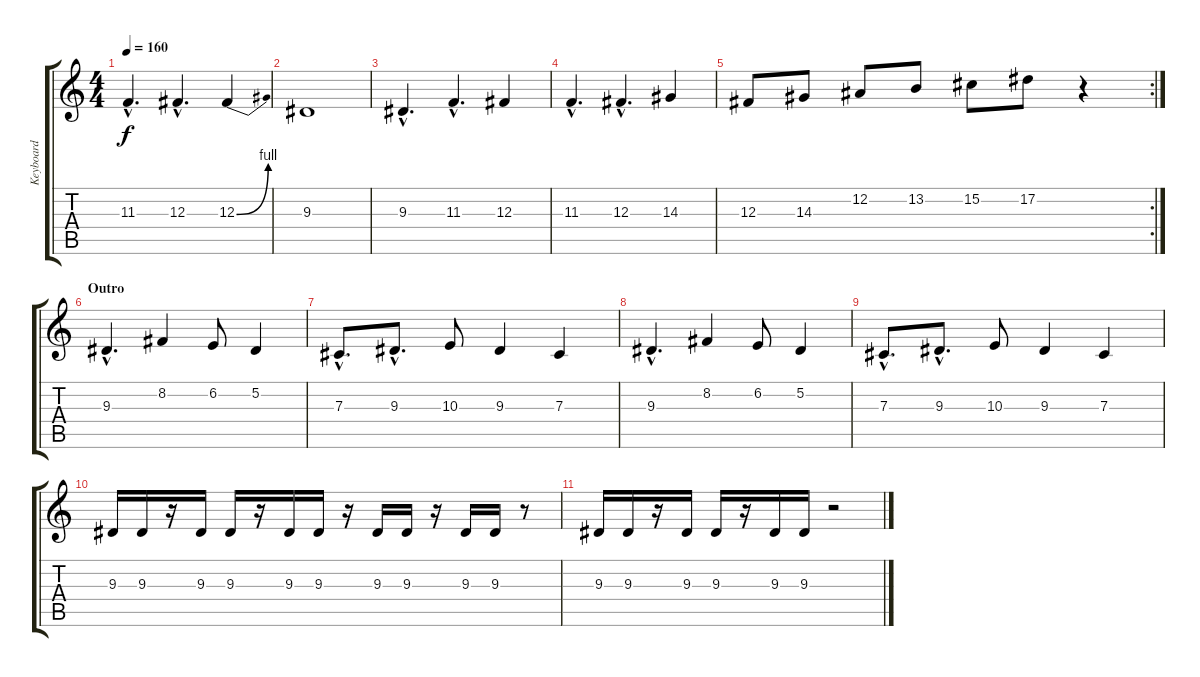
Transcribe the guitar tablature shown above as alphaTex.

\track ("Keyboard" "Keyboard") {instrument stringensemble1}
\staff {score tabs}
\tuning (Eb4 Bb3 Gb3 Db3 Ab2 Eb2) {hide}
\ts (4 4)
\tempo 160
\clef g2
\ks c
11.3{hac}.4{d dy f} 12.3{hac}.4{d} 12.3{be (bend 0 0 60 4)}.4 |
9.3.1 |
9.3{hac}.4{d} 11.3{hac}.4{d} 12.3.4 |
11.3{hac}.4{d} 12.3{hac}.4{d} 14.3.4 |
\rc 2
12.3.8 14.3.8 12.2.8 13.2.8 15.2.8 17.2.8 r.4 |
\section ("" "Outro")
9.3{hac}.4{d instrument orchestrahit} 8.2.4 6.2.8 5.2.4 |
7.3{hac}.8{d} 9.3{hac}.8{d} 10.3.8 9.3.4 7.3.4 |
9.3{hac}.4{d instrument orchestrahit} 8.2.4 6.2.8 5.2.4 |
7.3{hac}.8{d} 9.3{hac}.8{d} 10.3.8 9.3.4 7.3.4 |
9.3.16 9.3.16 r.16 9.3.16 9.3.16 r.16 9.3.16 9.3.16 r.16 9.3.16 9.3.16 r.16 9.3.16 9.3.16 r.8 |
9.3.16 9.3.16 r.16 9.3.16 9.3.16 r.16 9.3.16 9.3.16 r.2
